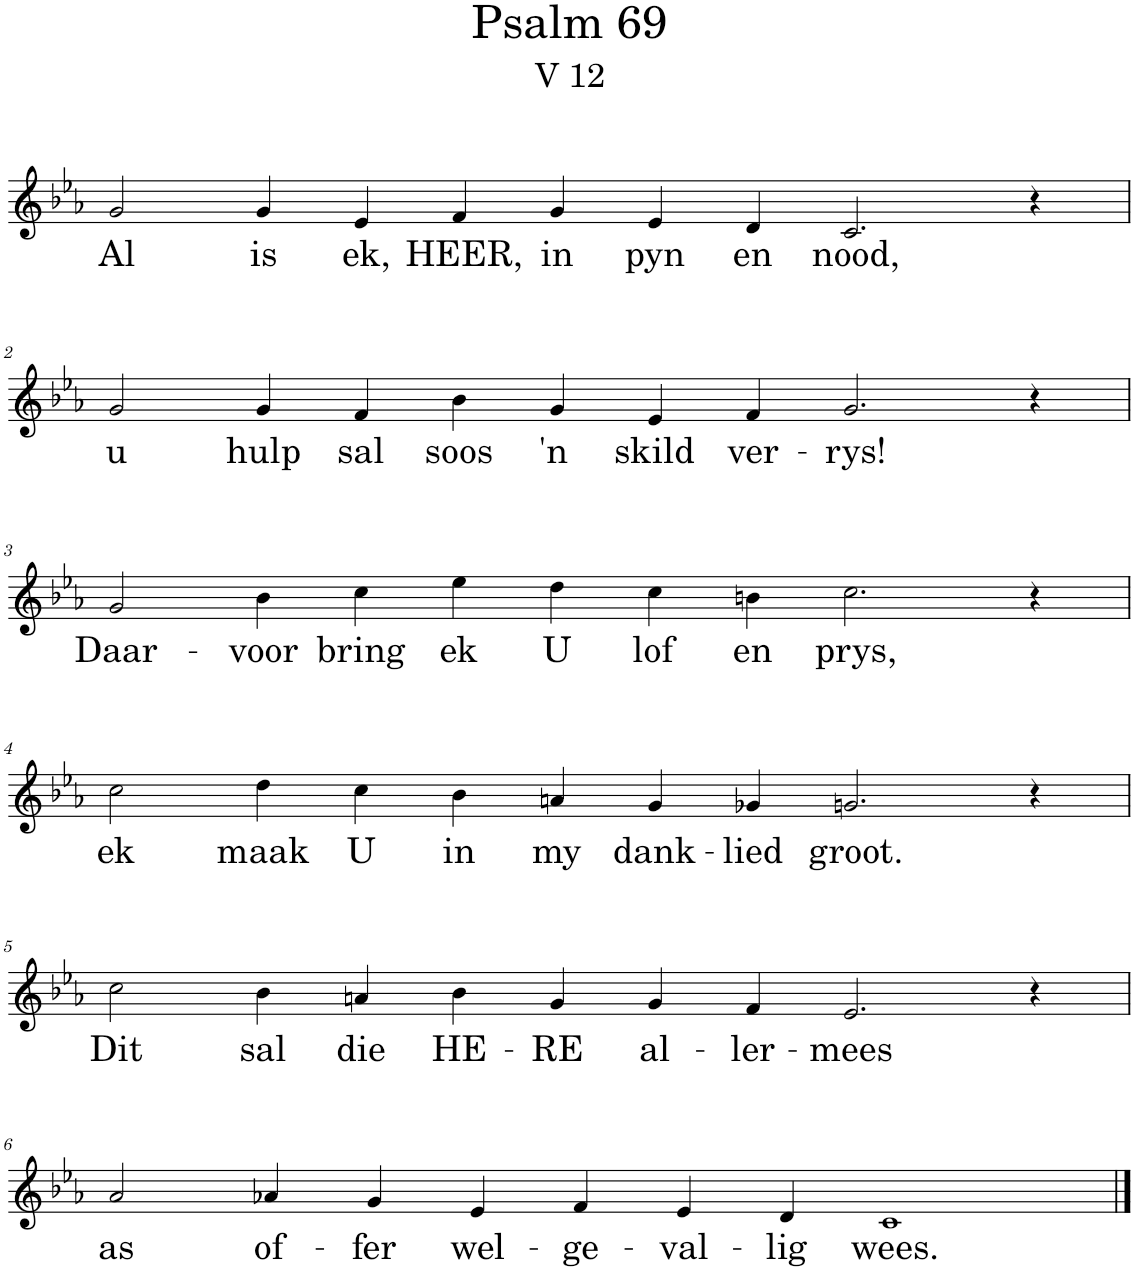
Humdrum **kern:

**kern	**text
*part1	*part1
*staff1	*staff1
*I"Pipe Organ	*
*I'Org.	*
*clefG2	*
*k[b-e-a-]	*
*M12/4	*
=1	=1
!	!LO:LY:b
2g/	Al
!	!LO:LY:b
4g/	is
!	!LO:LY:b
4e-/	ek,
!	!LO:LY:b
4f/	HEER,
!	!LO:LY:b
4g/	in
!	!LO:LY:b
4e-/	pyn
!	!LO:LY:b
4d/	en
!	!LO:LY:b
2.c/	nood,
4r	.
!!LO:LB:g=z
=2	=2
!	!LO:LY:b
2g/	u
!	!LO:LY:b
4g/	hulp
!	!LO:LY:b
4f/	sal
!	!LO:LY:b
4b-\	soos
!	!LO:LY:b
4g/	'n
!	!LO:LY:b
4e-/	skild
!	!LO:LY:b
4f/	ver-
!	!LO:LY:b
2.g/	-rys!
4r	.
!!LO:LB:g=z
=3	=3
!	!LO:LY:b
2g/	Daar-
!	!LO:LY:b
4b-\	-voor
!	!LO:LY:b
4cc\	bring
!	!LO:LY:b
4ee-\	ek
!	!LO:LY:b
4dd\	U
!	!LO:LY:b
4cc\	lof
!	!LO:LY:b
4bn\	en
!	!LO:LY:b
2.cc\	prys,
4r	.
!!LO:LB:g=z
=4	=4
*M12/4	*
!	!LO:LY:b
2cc\	ek
!	!LO:LY:b
4dd\	maak
!	!LO:LY:b
4cc\	U
!	!LO:LY:b
4b-\	in
!	!LO:LY:b
4an/	my
!	!LO:LY:b
4g/	dank-
!	!LO:LY:b
4g-X/	-lied
!	!LO:LY:b
2.gn/	groot.
4r	.
!!LO:LB:g=z
=5	=5
!	!LO:LY:b
2cc\	Dit
!	!LO:LY:b
4b-\	sal
!	!LO:LY:b
4an/	die
!	!LO:LY:b
4b-\	HE-
!	!LO:LY:b
4g/	-RE
!	!LO:LY:b
4g/	al-
!	!LO:LY:b
4f/	-ler-
!	!LO:LY:b
2.e-/	-mees
4r	.
!!LO:LB:g=z
=6	=6
!	!LO:LY:b
2a-/	as
!	!LO:LY:b
4a-X/	of-
!	!LO:LY:b
4g/	-fer
!	!LO:LY:b
4e-/	wel-
!	!LO:LY:b
4f/	-ge-
!	!LO:LY:b
4e-/	-val-
!	!LO:LY:b
4d/	-lig
!	!LO:LY:b
1c	wees.
==	==
*-	*-
